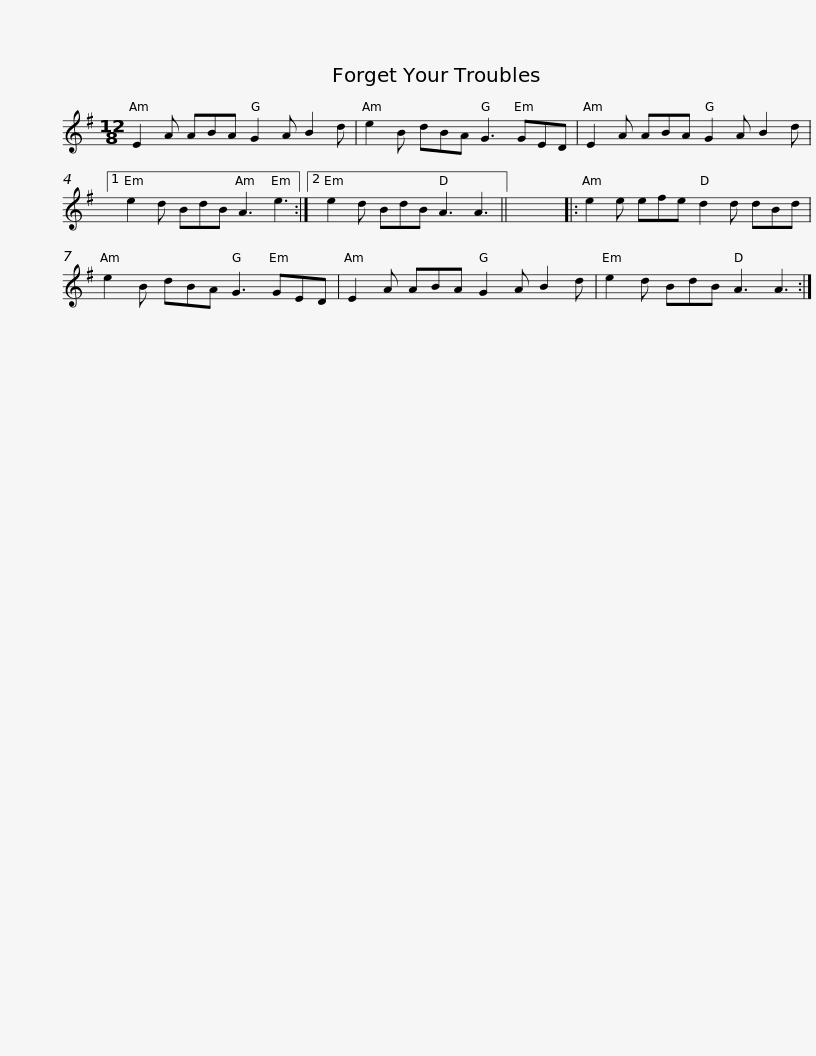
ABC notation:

X:1
L:1/8
M:12/8
I:linebreak $
K:G
V:1 treble
V:1
 E2 A ABA G2 A B2 d | e2 B dBA G3 GED | E2 A ABA G2 A B2 d |1 e2 d BdB A3 e3 :|2$ e2 d BdB A3 A3 || %5
 x12 |: e2 e efe d2 d dBd | e2 B dBA G3 GED | E2 A ABA G2 A B2 d |$ e2 d BdB A3 A3 :| %10
